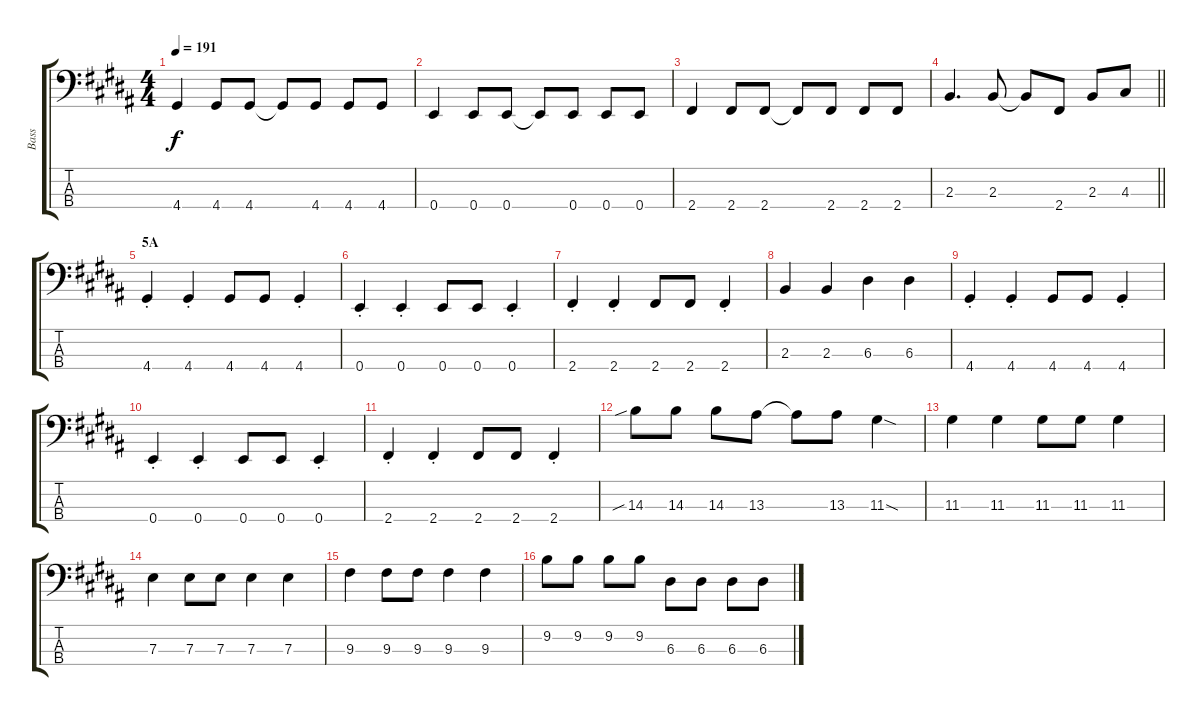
\track ("Bass" "Bass") {instrument electricbasspick}
\staff {score tabs}
\tuning (G2 D2 A1 E1) {hide}
\ts (4 4)
\tempo 191
\clef f4
\ks b
4.4.4{dy f} 4.4.8 4.4.8 4.4{t}.8 4.4.8 4.4.8 4.4.8 |
0.4.4 0.4.8 0.4.8 0.4{t}.8 0.4.8 0.4.8 0.4.8 |
2.4.4 2.4.8 2.4.8 2.4{t}.8 2.4.8 2.4.8 2.4.8 |
\barLineRight lightlight
2.3.4{d} 2.3.8 2.3{t}.8 2.4.8 2.3.8 4.3.8 |
\section ("" "5A")
4.4{st}.4 4.4{st}.4 4.4.8 4.4.8 4.4{st}.4 |
0.4{st}.4 0.4{st}.4 0.4.8 0.4.8 0.4{st}.4 |
2.4{st}.4 2.4{st}.4 2.4.8 2.4.8 2.4{st}.4 |
2.3.4 2.3.4 6.3.4 6.3.4 |
4.4{st}.4 4.4{st}.4 4.4.8 4.4.8 4.4{st}.4 |
0.4{st}.4 0.4{st}.4 0.4.8 0.4.8 0.4{st}.4 |
2.4{st}.4 2.4{st}.4 2.4.8 2.4.8 2.4{st}.4 |
14.3{sib}.8 14.3.8 14.3.8 13.3.8 13.3{t}.8 13.3.8 11.3{sod}.4 |
11.3.4 11.3.4 11.3.8 11.3.8 11.3.4 |
7.3.4 7.3.8 7.3.8 7.3.4 7.3.4 |
9.3.4 9.3.8 9.3.8 9.3.4 9.3.4 |
9.2.8 9.2.8 9.2.8 9.2.8 6.3.8 6.3.8 6.3.8 6.3.8
